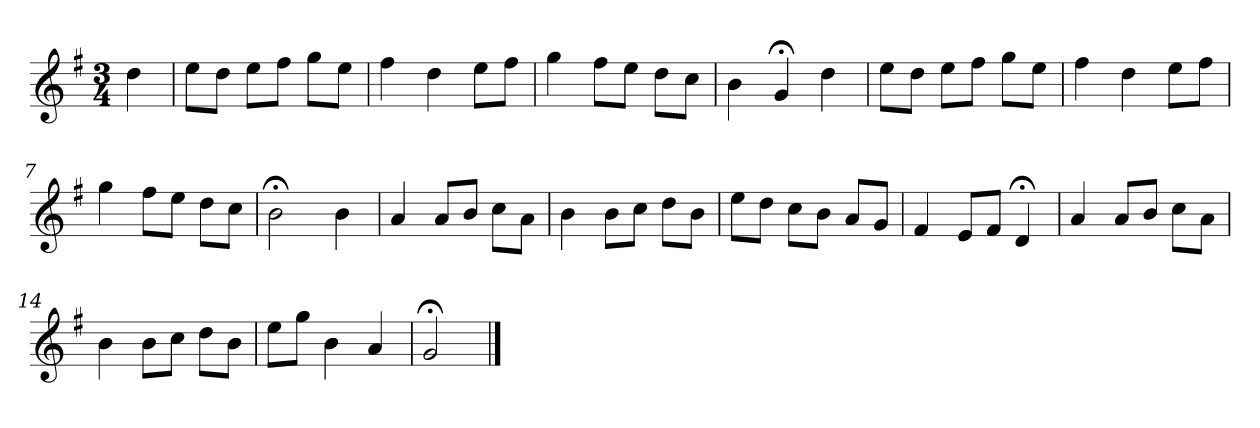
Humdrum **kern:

**kern
*part1
*staff1
*k[f#]
*G:
*M3/4
*MM120
=
4dd
=1
8eeL
8ddJ
8eeL
8ff#J
8ggL
8eeJ
=2
4ff#
4dd
8eeL
8ff#J
=3
4gg
8ff#L
8eeJ
8ddL
8ccJ
=4
4b
4g;<
4dd
=5
8eeL
8ddJ
8eeL
8ff#J
8ggL
8eeJ
=6
4ff#
4dd
8eeL
8ff#J
=7
4gg
8ff#L
8eeJ
8ddL
8ccJ
=8
2b;<
4b
=9
4a
8aL
8bJ
8ccL
8aJ
=10
4b
8bL
8ccJ
8ddL
8bJ
=11
8eeL
8ddJ
8ccL
8bJ
8aL
8gJ
=12
4f#
8eL
8f#J
4d;<
=13
4a
8aL
8bJ
8ccL
8aJ
=14
4b
8bL
8ccJ
8ddL
8bJ
=15
8eeL
8ggJ
4b
4a
=16
2g;<
==
*-
